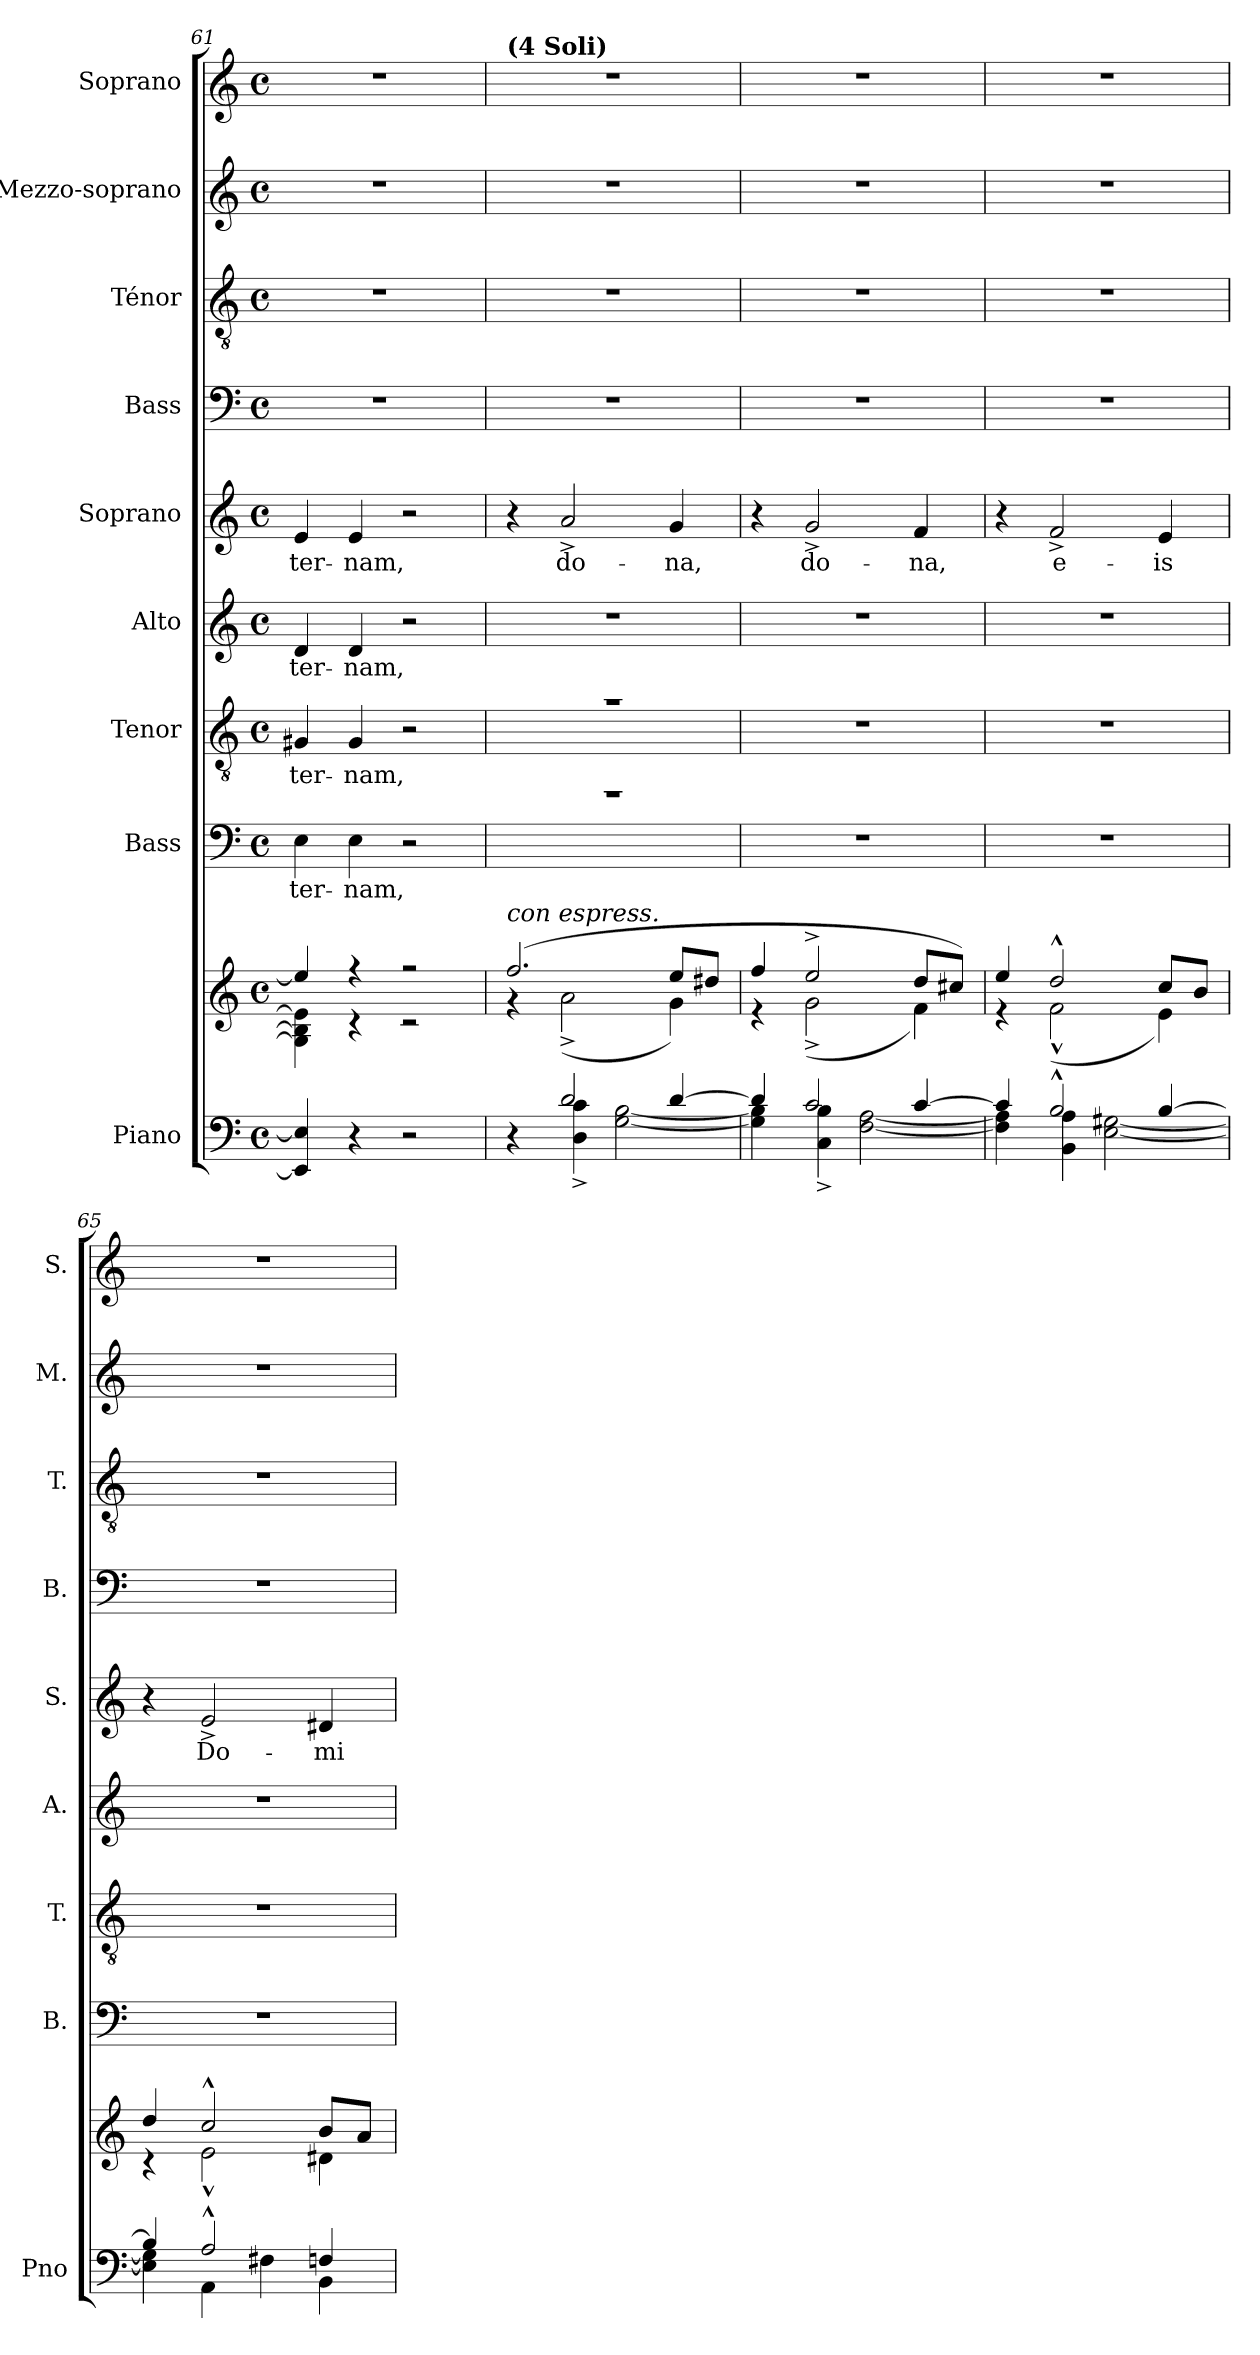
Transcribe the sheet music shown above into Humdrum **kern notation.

**kern	**kern	**kern	**text	**kern	**text	**kern	**text	**kern	**text	**kern	**kern	**kern	**kern
*part9	*part9	*part8	*part8	*part7	*part7	*part6	*part6	*part5	*part5	*part4	*part3	*part2	*part1
*staff10	*staff9	*staff8	*staff8	*staff7	*staff7	*staff6	*staff6	*staff5	*staff5	*staff4	*staff3	*staff2	*staff1
*I"Piano	*	*I"Bass	*	*I"Tenor	*	*I"Alto	*	*I"Soprano	*	*I"Bass	*I"Ténor	*I"Mezzo-soprano	*I"Soprano
*I'Pno	*	*I'B.	*	*I'T.	*	*I'A.	*	*I'S.	*	*I'B.	*I'T.	*I'M.	*I'S.
*clefF4	*clefG2	*clefF4	*	*clefGv2	*	*clefG2	*	*clefG2	*	*clefF4	*clefGv2	*clefG2	*clefG2
*	*	*	*	*	*	*ITrd2c3	*	*	*	*	*	*	*
*k[]	*k[]	*k[]	*	*k[]	*	*k[f#c#g#]	*	*k[]	*	*k[]	*k[]	*k[]	*k[]
*M4/4	*M4/4	*M4/4	*	*M4/4	*	*M4/4	*	*M4/4	*	*M4/4	*M4/4	*M4/4	*M4/4
*met(c)	*met(c)	*met(c)	*	*met(c)	*	*met(c)	*	*met(c)	*	*met(c)	*met(c)	*met(c)	*met(c)
=61	=61	=61	=61	=61	=61	=61	=61	=61	=61	=61	=61	=61	=61
*	*^	*	*	*	*	*	*	*	*	*	*	*	*
!	!	!	!	!LO:LY:b	!	!LO:LY:b	!	!LO:LY:b	!	!LO:LY:b	!	!	!	!
4EE/] 4E/]	4ee/]	4G#\] 4B\] 4e\]	4E\	-ter-	4G#X/	-ter-	4Bi/	-ter-	4e/	-ter-	1r	1r	1r	1r
!	!	!	!	!LO:LY:b	!	!LO:LY:b	!	!LO:LY:b	!	!LO:LY:b	!	!	!	!
4r	4r	4r	4E\	-nam,	4G#/	-nam,	4Bi/	-nam,	4e/	-nam,	.	.	.	.
2r	2r	2r	2r	.	2r	.	2r	.	2r	.	.	.	.	.
=62	=62	=62	=62	=62	=62	=62	=62	=62	=62	=62	=62	=62	=62	=62
*^	*	*	*^	*	*^	*	*^	*	*	*	*	*	*	*
!	!	!	!	!	!	!	!	!	!	!	!	!	!	!	!	!	!	!LO:TX:a:B:t=(4 Soli)
!	!	!LO:TX:a:i:t=con espress.	!	!	!	!	!	!	!	!	!	!	!	!	!	!	!	!
4r	4ryy	(2.ff/	4r	1r	1cyy	.	1r	1cyy	.	1r	1cniyy	.	4r	.	1r	1r	1r	1r
!	!	!	!	!	!	!	!	!	!	!	!	!	!	!LO:LY:b	!	!	!	!
2d/	4D\^ 4c\^	.	(2a^\	.	.	.	.	.	.	.	.	.	2a^/	do-	.	.	.	.
.	[2G\ [2B\	.	.	.	.	.	.	.	.	.	.	.	.	.	.	.	.	.
!	!	!	!	!	!	!	!	!	!	!	!	!	!	!LO:LY:b	!	!	!	!
[4d/	.	8ee/L	4g\)	.	.	.	.	.	.	.	.	.	4g/	-na,	.	.	.	.
.	.	8dd#X/J	.	.	.	.	.	.	.	.	.	.	.	.	.	.	.	.
*	*	*	*	*v	*v	*	*	*	*	*v	*v	*	*	*	*	*	*	*
*	*	*	*	*	*	*v	*v	*	*	*	*	*	*	*	*	*
=63	=63	=63	=63	=63	=63	=63	=63	=63	=63	=63	=63	=63	=63	=63	=63
4d/]	4G\] 4B\]	4ff/	4r	1r	.	1r	.	1r	.	4r	.	1r	1r	1r	1r
!	!	!	!	!	!	!	!	!	!	!	!LO:LY:b	!	!	!	!
2c/	4C\^ 4B\^	2ee^/	(2g^\	.	.	.	.	.	.	2g^/	do-	.	.	.	.
.	[2F\ [2A\	.	.	.	.	.	.	.	.	.	.	.	.	.	.
!	!	!	!	!	!	!	!	!	!	!	!LO:LY:b	!	!	!	!
[4c/	.	8dd/L	4f\)	.	.	.	.	.	.	4f/	-na,	.	.	.	.
.	.	8cc#X/J)	.	.	.	.	.	.	.	.	.	.	.	.	.
!!LO:LB:g=z
=64	=64	=64	=64	=64	=64	=64	=64	=64	=64	=64	=64	=64	=64	=64	=64
4c/]	4F\] 4A\]	4ee/	4r	1r	.	1r	.	1r	.	4r	.	1r	1r	1r	1r
!	!	!	!	!	!	!	!	!	!	!	!LO:LY:b	!	!	!	!
2B^^/	4BB\ 4A\	2dd^^/	(2f^^\	.	.	.	.	.	.	2f^/	e-	.	.	.	.
.	[2E\ [2G#X\	.	.	.	.	.	.	.	.	.	.	.	.	.	.
!	!	!	!	!	!	!	!	!	!	!	!LO:LY:b	!	!	!	!
[4B/	.	8cc/L	4e\)	.	.	.	.	.	.	4e/	-is	.	.	.	.
.	.	8b/J	.	.	.	.	.	.	.	.	.	.	.	.	.
=65	=65	=65	=65	=65	=65	=65	=65	=65	=65	=65	=65	=65	=65	=65	=65
4B/]	4E\] 4G#\]	4dd/	4r	1r	.	1r	.	1r	.	4r	.	1r	1r	1r	1r
!	!	!	!	!	!	!	!	!	!	!	!LO:LY:b	!	!	!	!
2A^^/	4AA\	2cc^^/	2e^^\	.	.	.	.	.	.	2e^/	Do-	.	.	.	.
.	4F#X\	.	.	.	.	.	.	.	.	.	.	.	.	.	.
!	!	!	!	!	!	!	!	!	!	!	!LO:LY:b	!	!	!	!
4Fn/	4BB\	8b/L	4d#X\	.	.	.	.	.	.	4d#X/	-mi-	.	.	.	.
.	.	8a/J	.	.	.	.	.	.	.	.	.	.	.	.	.
*v	*v	*	*	*	*	*	*	*	*	*	*	*	*	*	*
*	*v	*v	*	*	*	*	*	*	*	*	*	*	*	*
=	=	=	=	=	=	=	=	=	=	=	=	=	=
*-	*-	*-	*-	*-	*-	*-	*-	*-	*-	*-	*-	*-	*-
